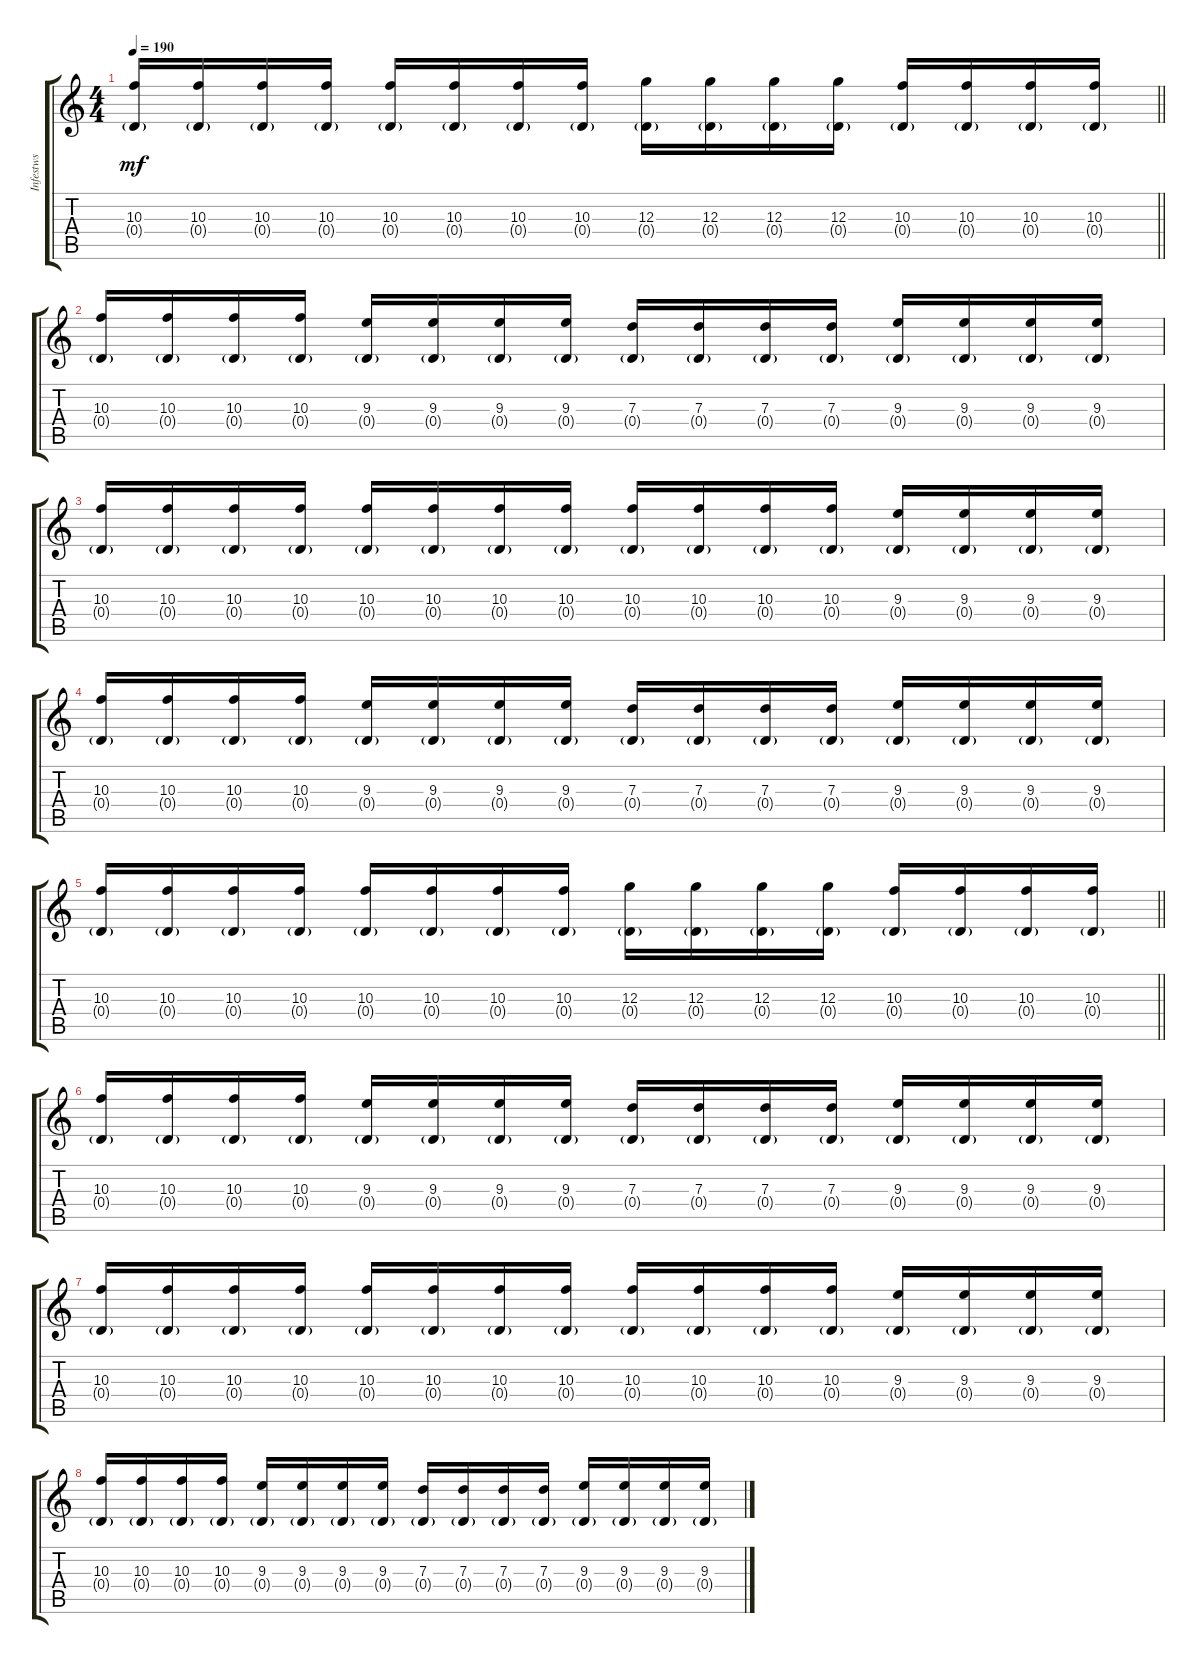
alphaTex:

\track ("Infestws" "Infestws") {instrument distortionguitar}
\staff {score tabs}
\tuning (E4 B3 G3 D3 A2 D2) {hide}
\ts (4 4)
\tempo 190
\clef g2
\barLineRight lightlight
\ks c
(10.3 0.4{g}).16{dy mf} (10.3 0.4{g}).16 (10.3 0.4{g}).16 (10.3 0.4{g}).16 (10.3 0.4{g}).16 (10.3 0.4{g}).16 (10.3 0.4{g}).16 (10.3 0.4{g}).16 (12.3 0.4{g}).16 (12.3 0.4{g}).16 (12.3 0.4{g}).16 (12.3 0.4{g}).16 (10.3 0.4{g}).16 (10.3 0.4{g}).16 (10.3 0.4{g}).16 (10.3 0.4{g}).16 |
(10.3 0.4{g}).16 (10.3 0.4{g}).16 (10.3 0.4{g}).16 (10.3 0.4{g}).16 (9.3 0.4{g}).16 (9.3 0.4{g}).16 (9.3 0.4{g}).16 (9.3 0.4{g}).16 (7.3 0.4{g}).16 (7.3 0.4{g}).16 (7.3 0.4{g}).16 (7.3 0.4{g}).16 (9.3 0.4{g}).16 (9.3 0.4{g}).16 (9.3 0.4{g}).16 (9.3 0.4{g}).16 |
(10.3 0.4{g}).16 (10.3 0.4{g}).16 (10.3 0.4{g}).16 (10.3 0.4{g}).16 (10.3 0.4{g}).16 (10.3 0.4{g}).16 (10.3 0.4{g}).16 (10.3 0.4{g}).16 (10.3 0.4{g}).16 (10.3 0.4{g}).16 (10.3 0.4{g}).16 (10.3 0.4{g}).16 (9.3 0.4{g}).16 (9.3 0.4{g}).16 (9.3 0.4{g}).16 (9.3 0.4{g}).16 |
(10.3 0.4{g}).16 (10.3 0.4{g}).16 (10.3 0.4{g}).16 (10.3 0.4{g}).16 (9.3 0.4{g}).16 (9.3 0.4{g}).16 (9.3 0.4{g}).16 (9.3 0.4{g}).16 (7.3 0.4{g}).16 (7.3 0.4{g}).16 (7.3 0.4{g}).16 (7.3 0.4{g}).16 (9.3 0.4{g}).16 (9.3 0.4{g}).16 (9.3 0.4{g}).16 (9.3 0.4{g}).16 |
\barLineRight lightlight
(10.3 0.4{g}).16 (10.3 0.4{g}).16 (10.3 0.4{g}).16 (10.3 0.4{g}).16 (10.3 0.4{g}).16 (10.3 0.4{g}).16 (10.3 0.4{g}).16 (10.3 0.4{g}).16 (12.3 0.4{g}).16 (12.3 0.4{g}).16 (12.3 0.4{g}).16 (12.3 0.4{g}).16 (10.3 0.4{g}).16 (10.3 0.4{g}).16 (10.3 0.4{g}).16 (10.3 0.4{g}).16 |
(10.3 0.4{g}).16 (10.3 0.4{g}).16 (10.3 0.4{g}).16 (10.3 0.4{g}).16 (9.3 0.4{g}).16 (9.3 0.4{g}).16 (9.3 0.4{g}).16 (9.3 0.4{g}).16 (7.3 0.4{g}).16 (7.3 0.4{g}).16 (7.3 0.4{g}).16 (7.3 0.4{g}).16 (9.3 0.4{g}).16 (9.3 0.4{g}).16 (9.3 0.4{g}).16 (9.3 0.4{g}).16 |
(10.3 0.4{g}).16 (10.3 0.4{g}).16 (10.3 0.4{g}).16 (10.3 0.4{g}).16 (10.3 0.4{g}).16 (10.3 0.4{g}).16 (10.3 0.4{g}).16 (10.3 0.4{g}).16 (10.3 0.4{g}).16 (10.3 0.4{g}).16 (10.3 0.4{g}).16 (10.3 0.4{g}).16 (9.3 0.4{g}).16 (9.3 0.4{g}).16 (9.3 0.4{g}).16 (9.3 0.4{g}).16 |
(10.3 0.4{g}).16 (10.3 0.4{g}).16 (10.3 0.4{g}).16 (10.3 0.4{g}).16 (9.3 0.4{g}).16 (9.3 0.4{g}).16 (9.3 0.4{g}).16 (9.3 0.4{g}).16 (7.3 0.4{g}).16 (7.3 0.4{g}).16 (7.3 0.4{g}).16 (7.3 0.4{g}).16 (9.3 0.4{g}).16 (9.3 0.4{g}).16 (9.3 0.4{g}).16 (9.3 0.4{g}).16
